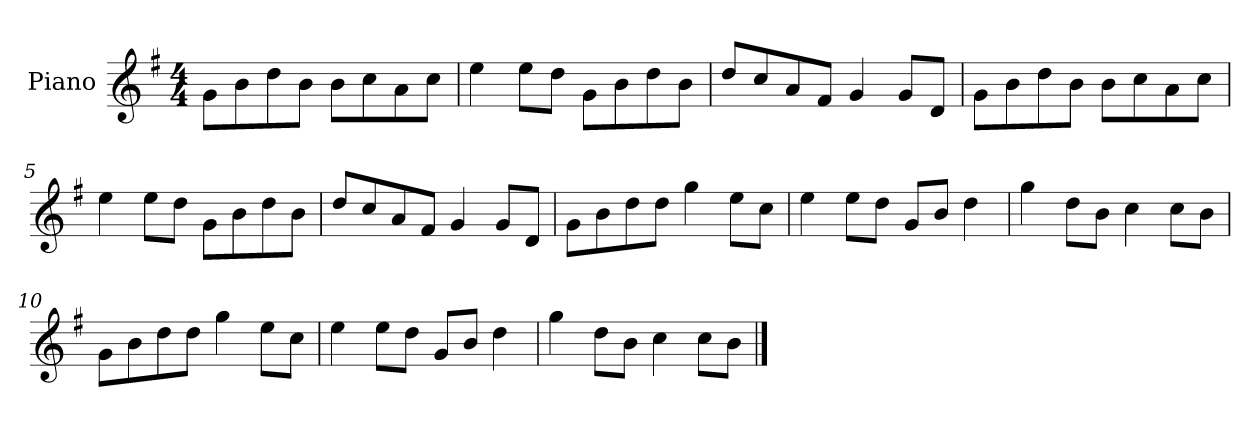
**kern
*part1
*staff1
*I"Piano
*I'P-no
*clefG2
*k[f#]
*M4/4
*MM90
=1
8g\L
8b\
8dd\
8b\J
8b\L
8cc\
8a\
8cc\J
=2
4ee\
8ee\L
8dd\J
8g\L
8b\
8dd\
8b\J
=3
8dd/L
8cc/
8a/
8f#/J
4g/
8g/L
8d/J
=4
8g\L
8b\
8dd\
8b\J
8b\L
8cc\
8a\
8cc\J
=5
4ee\
8ee\L
8dd\J
8g\L
8b\
8dd\
8b\J
!!LO:LB:g=z
=6
8dd/L
8cc/
8a/
8f#/J
4g/
8g/L
8d/J
=7
8g\L
8b\
8dd\
8dd\J
4gg\
8ee\L
8cc\J
=8
4ee\
8ee\L
8dd\J
8g/L
8b/J
4dd\
=9
4gg\
8dd\L
8b\J
4cc\
8cc\L
8b\J
=10
8g\L
8b\
8dd\
8dd\J
4gg\
8ee\L
8cc\J
=11
4ee\
8ee\L
8dd\J
8g/L
8b/J
4dd\
!!LO:LB:g=z
=12
4gg\
8dd\L
8b\J
4cc\
8cc\L
8b\J
==
*-
